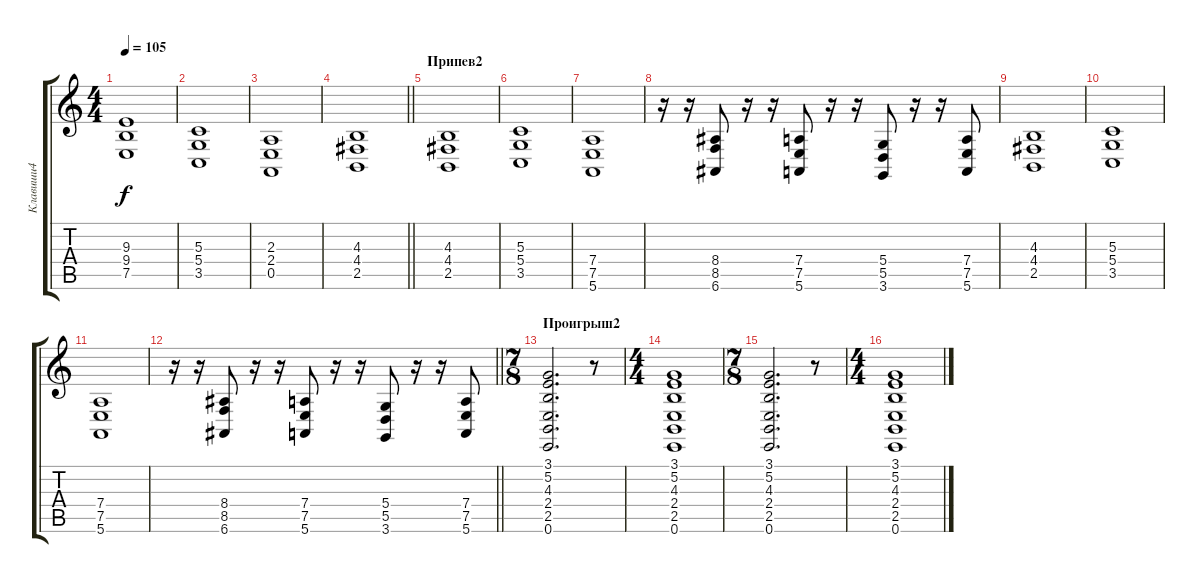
\track ("Клавиши4" "Клавиши4") {instrument stringensemble2}
\staff {score tabs}
\tuning (E4 B3 G3 D3 A2 E2) {hide}
\ts (4 4)
\tempo 105
\clef g2
\ks c
(9.3 9.4 7.5).1{dy f} |
(5.3 5.4 3.5).1 |
(2.3 2.4 0.5).1 |
\barLineRight lightlight
(4.3 4.4 2.5).1 |
\section ("" "Припев2")
(4.3 4.4 2.5).1 |
(5.3 5.4 3.5).1 |
(7.4 7.5 5.6).1 |
r.16 r.16 (8.4 8.5 6.6).8 r.16 r.16 (7.4 7.5 5.6).8 r.16 r.16 (5.4 5.5 3.6).8 r.16 r.16 (7.4 7.5 5.6).8 |
(4.3 4.4 2.5).1 |
(5.3 5.4 3.5).1 |
(7.4 7.5 5.6).1 |
\barLineRight lightlight
r.16 r.16 (8.4 8.5 6.6).8 r.16 r.16 (7.4 7.5 5.6).8 r.16 r.16 (5.4 5.5 3.6).8 r.16 r.16 (7.4 7.5 5.6).8 |
\ts (7 8)
\section ("" "Проигрыш2")
(3.1 5.2 4.3 2.4 2.5 0.6).2{d} r.8 |
\ts (4 4)
(3.1 5.2 4.3 2.4 2.5 0.6).1 |
\ts (7 8)
(3.1 5.2 4.3 2.4 2.5 0.6).2{d} r.8 |
\ts (4 4)
(3.1 5.2 4.3 2.4 2.5 0.6).1
